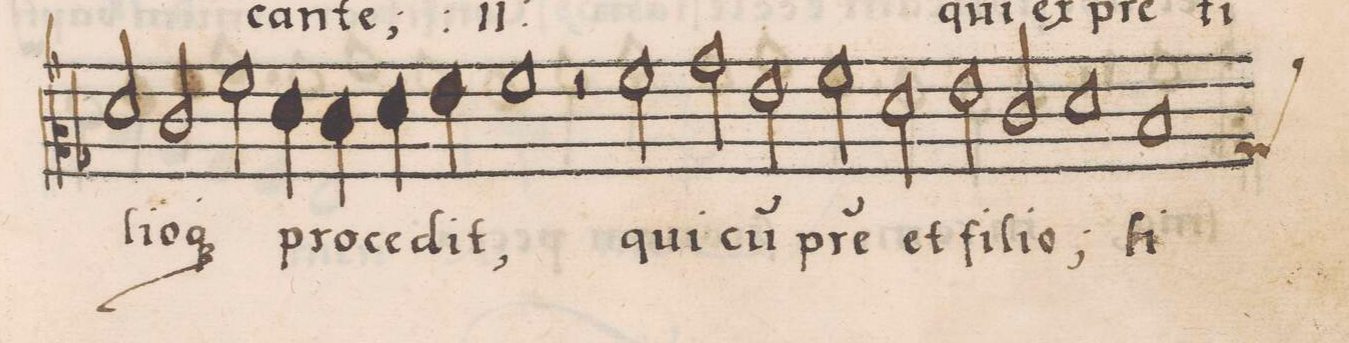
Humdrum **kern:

**kern	**text
*I"CANTVS	*
*clefC2	*
*k[b-]	*
*met(c|)	*
*M2/1	*
2f/	-lio-
2e/	-q(ue)
2a\	.
=189	=189
4f\	pro-
4e\	.
4f\	-ce-
4g\	-dit,
1a	.
=190	=190
2r	.
2a\	qui
2b-\	cu(m)
2g\	p(at)-
=191	=191
2a\	-re
2f\	et
2g\	fi-
2e/	-li-
=192	=192
1f	-o;
*custos:B-	*
1d	ſi-
=193	=193
*-	*-
